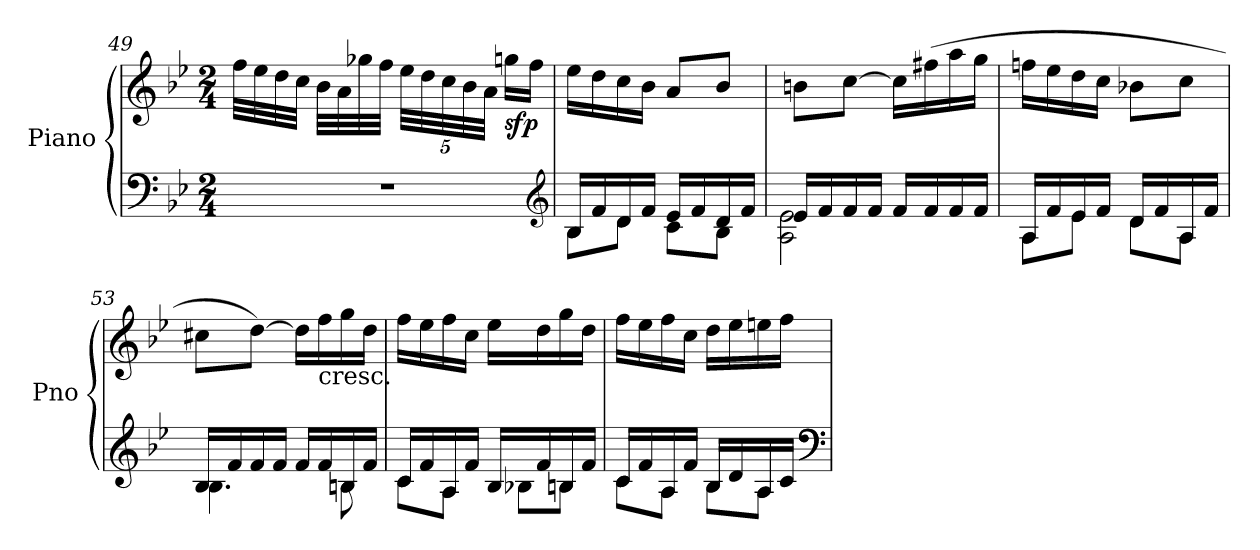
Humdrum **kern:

**kern	**kern	**dynam
*part1	*part1	*part1
*staff2	*staff1	*staff1/2
*I"Piano	*	*
*I'Pno	*	*
*clefF4	*clefG2	*
*k[b-e-]	*k[b-e-]	*
*B-:	*B-:	*
*M2/4	*M2/4	*
=49	=49	=49
2r	32ff\LLL	.
.	32ee-\	.
.	32dd\	.
.	32cc\JJJ	.
.	32b-\LLL	.
.	32a\	.
.	32gg-X\	.
.	32ff\JJJ	.
*	*Xbrackettup	*
.	40ee-\LLL	.
.	40dd\	.
.	40cc\	.
.	40b-\	.
.	40a\JJJ	.
!	!	!LO:DY:b
.	16ggn\LL	sfp
.	16ff\JJ	.
*clefG2	*	*
=50	=50	=50
*^	*	*
16B-/LL	8B-\L	16ee-\LL	.
16f/	.	16dd\	.
16d/	8d\J	16cc\	.
16f/JJ	.	16b-\JJ	.
16e-/LL	8c\L	8a/L	.
16f/	.	.	.
16d/	8B-\J	8b-/J	.
16f/JJ	.	.	.
!!LO:LB:g=z
=51	=51	=51	=51
16e-/LL	2A\ 2e-\	8bn\L	.
16f/	.	.	.
16f/	.	[8cc\J	.
16f/JJ	.	.	.
16f/LL	.	16cc\LL]	.
16f/	.	(16ff#X\	.
16f/	.	16aa\	.
16f/JJ	.	16gg\JJ	.
=52	=52	=52	=52
16A/LL	8A\L	16ffn\LL	.
16f/	.	16ee-\	.
16e-/	8e-\J	16dd\	.
16f/JJ	.	16cc\JJ	.
16d/LL	8d\L	8b-X\L	.
16f/	.	.	.
16A/	8A\J	8cc\J	.
16f/JJ	.	.	.
=53	=53	=53	=53
16B-/LL	4.B-\	8cc#X\L	.
16f/	.	.	.
16f/	.	[8dd\J)	.
16f/JJ	.	.	.
16f/LL	.	16dd\LL]	.
!	!	!LO:TX:b:t=cresc.	!
16f/	.	16ff\	.
16B/	8Bn\	16gg\	.
16f/JJ	.	16dd\JJ	.
=54	=54	=54	=54
16c/LL	8c\L	16ff\LL	.
16f/	.	16ee-\	.
16A/	8A\J	16ff\	.
16f/JJ	.	16cc\JJ	.
16B-/LL	8B-X\L	16ee-\LL	.
16f/	.	16dd\	.
16B/	8Bn\J	16gg\	.
16f/JJ	.	16dd\JJ	.
=55	=55	=55	=55
16c/LL	8c\L	16ff\LL	.
16f/	.	16ee-\	.
16A/	8A\J	16ff\	.
16f/JJ	.	16cc\JJ	.
16B-/LL	8B-\L	16dd\LL	.
16d/	.	16ee-\	.
16A/	8A\J	16een\	.
16c/JJ	.	16ff\JJ	.
*v	*v	*	*
*clefF4	*	*
=	=	=
*-	*-	*-
